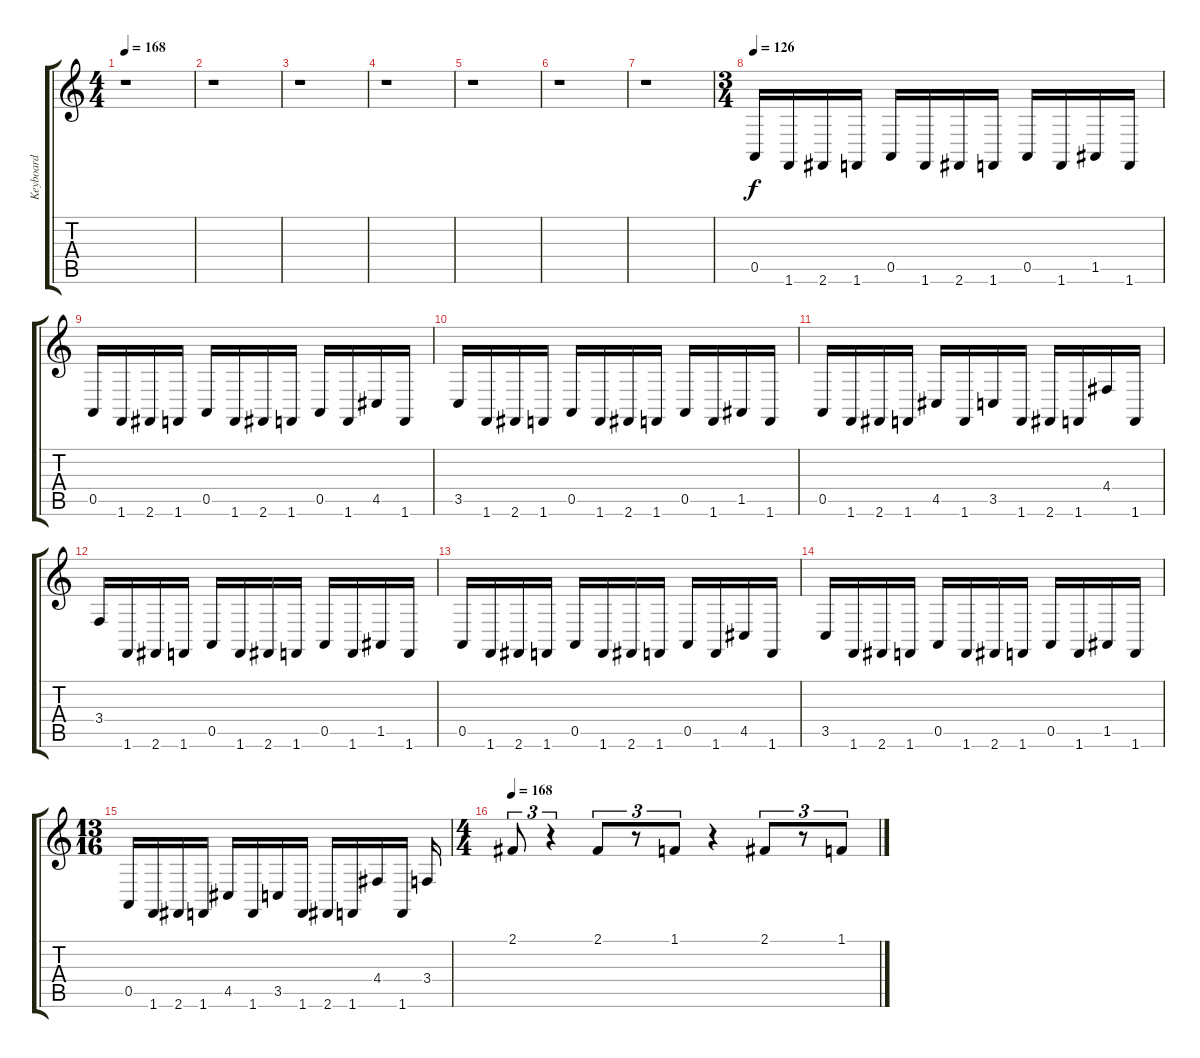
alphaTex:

\track ("Keyboard" "Keyboard") {instrument stringensemble1}
\staff {score tabs}
\tuning (E4 B3 G3 D3 A2 E2) {hide}
\ts (4 4)
\tempo 168
\clef g2
\ks c
r.1{dy f} |
r.1 |
r.1 |
r.1 |
r.1 |
r.1 |
r.1 |
\ts (3 4)
\tempo 126
0.5.16 1.6.16 2.6.16 1.6.16 0.5.16 1.6.16 2.6.16 1.6.16 0.5.16 1.6.16 1.5.16 1.6.16 |
0.5.16 1.6.16 2.6.16 1.6.16 0.5.16 1.6.16 2.6.16 1.6.16 0.5.16 1.6.16 4.5.16 1.6.16 |
3.5.16 1.6.16 2.6.16 1.6.16 0.5.16 1.6.16 2.6.16 1.6.16 0.5.16 1.6.16 1.5.16 1.6.16 |
0.5.16 1.6.16 2.6.16 1.6.16 4.5.16 1.6.16 3.5.16 1.6.16 2.6.16 1.6.16 4.4.16 1.6.16 |
3.4.16 1.6.16 2.6.16 1.6.16 0.5.16 1.6.16 2.6.16 1.6.16 0.5.16 1.6.16 1.5.16 1.6.16 |
0.5.16 1.6.16 2.6.16 1.6.16 0.5.16 1.6.16 2.6.16 1.6.16 0.5.16 1.6.16 4.5.16 1.6.16 |
3.5.16 1.6.16 2.6.16 1.6.16 0.5.16 1.6.16 2.6.16 1.6.16 0.5.16 1.6.16 1.5.16 1.6.16 |
\ts (13 16)
0.5.16 1.6.16 2.6.16 1.6.16 4.5.16 1.6.16 3.5.16 1.6.16 2.6.16 1.6.16 4.4.16 1.6.16 3.4.16 |
\ts (4 4)
\tempo 168
2.1.8{tu (3 2) instrument clavinet} r.4{tu (3 2)} 2.1.8{tu (3 2)} r.8{tu (3 2)} 1.1.8{tu (3 2)} r.4 2.1.8{tu (3 2)} r.8{tu (3 2)} 1.1.8{tu (3 2)}
